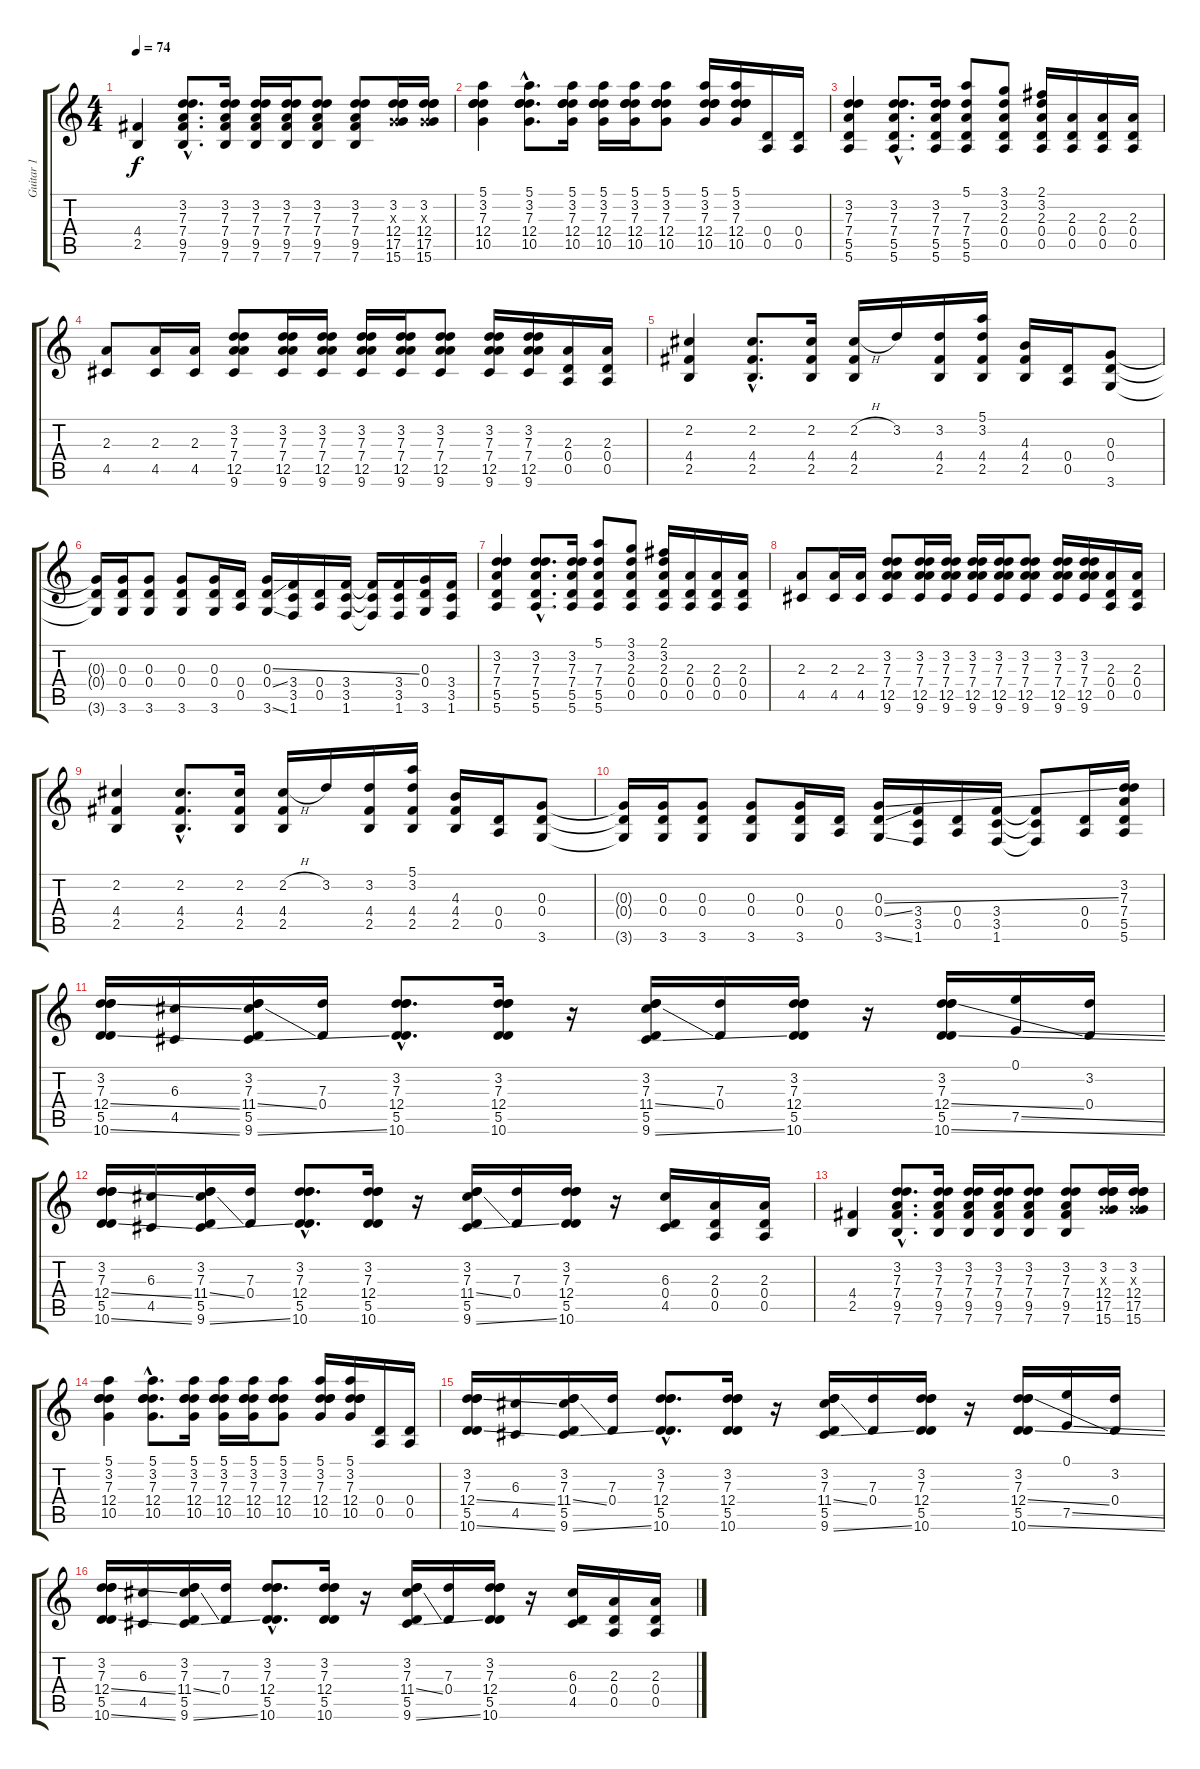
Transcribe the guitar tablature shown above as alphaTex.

\track ("Guitar 1" "Guitar 1") {instrument distortionguitar}
\staff {score tabs}
\tuning (E4 B3 G3 D3 A2 E2) {hide}
\ts (4 4)
\tempo 74
\clef g2
\ks c
(4.4 2.5).4{dy f} (3.2{hac} 7.3{hac} 7.4{hac} 9.5{hac} 7.6{hac}).8{d} (3.2 7.3 7.4 9.5 7.6).16 (3.2 7.3 7.4 9.5 7.6).16 (3.2 7.3 7.4 9.5 7.6).16 (3.2 7.3 7.4 9.5 7.6).8 (3.2 7.3 7.4 9.5 7.6).8 (3.2 0.3{x} 12.4 17.5 15.6).16 (3.2 0.3{x} 12.4 17.5 15.6).16 |
(5.1 3.2 7.3 12.4 10.5).4 (5.1{hac} 3.2{hac} 7.3{hac} 12.4{hac} 10.5{hac}).8{d} (5.1 3.2 7.3 12.4 10.5).16 (5.1 3.2 7.3 12.4 10.5).16 (5.1 3.2 7.3 12.4 10.5).16 (5.1 3.2 7.3 12.4 10.5).8 (5.1 3.2 7.3 12.4 10.5).16 (5.1 3.2 7.3 12.4 10.5).16 (0.4 0.5).16 (0.4 0.5).16 |
(3.2 7.3 7.4 5.5 5.6).4 (3.2{hac} 7.3{hac} 7.4{hac} 5.5{hac} 5.6{hac}).8{d} (3.2 7.3 7.4 5.5 5.6).16 (5.1 7.3 7.4 5.5 5.6).8 (3.1 3.2 2.3 0.4 0.5).8 (2.1 3.2 2.3 0.4 0.5).16 (2.3 0.4 0.5).16 (2.3 0.4 0.5).16 (2.3 0.4 0.5).16 |
(2.3 4.5).8 (2.3 4.5).16 (2.3 4.5).16 (3.2 7.3 7.4 12.5 9.6).8 (3.2 7.3 7.4 12.5 9.6).16 (3.2 7.3 7.4 12.5 9.6).16 (3.2 7.3 7.4 12.5 9.6).16 (3.2 7.3 7.4 12.5 9.6).16 (3.2 7.3 7.4 12.5 9.6).8 (3.2 7.3 7.4 12.5 9.6).16 (3.2 7.3 7.4 12.5 9.6).16 (2.3 0.4 0.5).16 (2.3 0.4 0.5).16 |
(2.2 4.4 2.5).4 (2.2{hac} 4.4{hac} 2.5{hac}).8{d} (2.2 4.4 2.5).16 (2.2{h} 4.4 2.5).16 3.2.16 (3.2 4.4 2.5).16 (5.1 3.2 4.4 2.5).16 (4.3 4.4 2.5).16 (0.4 0.5).16 (0.3 0.4 3.6).8 |
(0.3{t} 0.4{t} 3.6{t}).16 (0.3 0.4 3.6).16 (0.3 0.4 3.6).8 (0.3 0.4 3.6).8 (0.3 0.4 3.6).16 (0.4 0.5).16 (0.3{ss} 0.4{ss} 3.6{ss}).16 (3.4 3.5 1.6).16 (0.4 0.5).16 (3.4 3.5 1.6).16 (3.4{t} 3.5{t} 1.6{t}).16 (3.4 3.5 1.6).16 (0.3 0.4 3.6).16 (3.4 3.5 1.6).16 |
(3.2 7.3 7.4 5.5 5.6).4 (3.2{hac} 7.3{hac} 7.4{hac} 5.5{hac} 5.6{hac}).8{d} (3.2 7.3 7.4 5.5 5.6).16 (5.1 7.3 7.4 5.5 5.6).8 (3.1 3.2 2.3 0.4 0.5).8 (2.1 3.2 2.3 0.4 0.5).16 (2.3 0.4 0.5).16 (2.3 0.4 0.5).16 (2.3 0.4 0.5).16 |
(2.3 4.5).8 (2.3 4.5).16 (2.3 4.5).16 (3.2 7.3 7.4 12.5 9.6).8 (3.2 7.3 7.4 12.5 9.6).16 (3.2 7.3 7.4 12.5 9.6).16 (3.2 7.3 7.4 12.5 9.6).16 (3.2 7.3 7.4 12.5 9.6).16 (3.2 7.3 7.4 12.5 9.6).8 (3.2 7.3 7.4 12.5 9.6).16 (3.2 7.3 7.4 12.5 9.6).16 (2.3 0.4 0.5).16 (2.3 0.4 0.5).16 |
(2.2 4.4 2.5).4 (2.2{hac} 4.4{hac} 2.5{hac}).8{d} (2.2 4.4 2.5).16 (2.2{h} 4.4 2.5).16 3.2.16 (3.2 4.4 2.5).16 (5.1 3.2 4.4 2.5).16 (4.3 4.4 2.5).16 (0.4 0.5).16 (0.3 0.4 3.6).8 |
(0.3{t} 0.4{t} 3.6{t}).16 (0.3 0.4 3.6).16 (0.3 0.4 3.6).8 (0.3 0.4 3.6).8 (0.3 0.4 3.6).16 (0.4 0.5).16 (0.3{ss} 0.4{ss} 3.6{ss}).16 (3.4 3.5 1.6).16 (0.4 0.5).16 (3.4 3.5 1.6).16 (3.4{t} 3.5{t} 1.6{t}).8 (0.4 0.5).16 (3.2 7.3 7.4 5.5 5.6).16 |
(3.2 7.3 12.4{ss} 5.5 10.6{ss}).16 (6.3 4.5).16 (3.2 7.3 11.4{ss} 5.5 9.6{ss}).16 (7.3 0.4).16 (3.2{hac} 7.3{hac} 12.4{hac} 5.5{hac} 10.6{hac}).8{d} (3.2 7.3 12.4 5.5 10.6).16 r.16 (3.2 7.3 11.4{ss} 5.5 9.6{ss}).16 (7.3 0.4).16 (3.2 7.3 12.4 5.5 10.6).16 r.16 (3.2 7.3 12.4{ss} 5.5 10.6{ss}).16 (0.1 7.5{ss}).16 (3.2 0.4).16 |
(3.2 7.3 12.4{ss} 5.5 10.6{ss}).16 (6.3 4.5).16 (3.2 7.3 11.4{ss} 5.5 9.6{ss}).16 (7.3 0.4).16 (3.2{hac} 7.3{hac} 12.4{hac} 5.5{hac} 10.6{hac}).8{d} (3.2 7.3 12.4 5.5 10.6).16 r.16 (3.2 7.3 11.4{ss} 5.5 9.6{ss}).16 (7.3 0.4).16 (3.2 7.3 12.4 5.5 10.6).16 r.16 (6.3 0.4 4.5).16 (2.3 0.4 0.5).16 (2.3 0.4 0.5).16 |
(4.4 2.5).4 (3.2{hac} 7.3{hac} 7.4{hac} 9.5{hac} 7.6{hac}).8{d} (3.2 7.3 7.4 9.5 7.6).16 (3.2 7.3 7.4 9.5 7.6).16 (3.2 7.3 7.4 9.5 7.6).16 (3.2 7.3 7.4 9.5 7.6).8 (3.2 7.3 7.4 9.5 7.6).8 (3.2 0.3{x} 12.4 17.5 15.6).16 (3.2 0.3{x} 12.4 17.5 15.6).16 |
(5.1 3.2 7.3 12.4 10.5).4 (5.1{hac} 3.2{hac} 7.3{hac} 12.4{hac} 10.5{hac}).8{d} (5.1 3.2 7.3 12.4 10.5).16 (5.1 3.2 7.3 12.4 10.5).16 (5.1 3.2 7.3 12.4 10.5).16 (5.1 3.2 7.3 12.4 10.5).8 (5.1 3.2 7.3 12.4 10.5).16 (5.1 3.2 7.3 12.4 10.5).16 (0.4 0.5).16 (0.4 0.5).16 |
(3.2 7.3 12.4{ss} 5.5 10.6{ss}).16 (6.3 4.5).16 (3.2 7.3 11.4{ss} 5.5 9.6{ss}).16 (7.3 0.4).16 (3.2{hac} 7.3{hac} 12.4{hac} 5.5{hac} 10.6{hac}).8{d} (3.2 7.3 12.4 5.5 10.6).16 r.16 (3.2 7.3 11.4{ss} 5.5 9.6{ss}).16 (7.3 0.4).16 (3.2 7.3 12.4 5.5 10.6).16 r.16 (3.2 7.3 12.4{ss} 5.5 10.6{ss}).16 (0.1 7.5{ss}).16 (3.2 0.4).16 |
(3.2 7.3 12.4{ss} 5.5 10.6{ss}).16 (6.3 4.5).16 (3.2 7.3 11.4{ss} 5.5 9.6{ss}).16 (7.3 0.4).16 (3.2{hac} 7.3{hac} 12.4{hac} 5.5{hac} 10.6{hac}).8{d} (3.2 7.3 12.4 5.5 10.6).16 r.16 (3.2 7.3 11.4{ss} 5.5 9.6{ss}).16 (7.3 0.4).16 (3.2 7.3 12.4 5.5 10.6).16 r.16 (6.3 0.4 4.5).16 (2.3 0.4 0.5).16 (2.3 0.4 0.5).16
